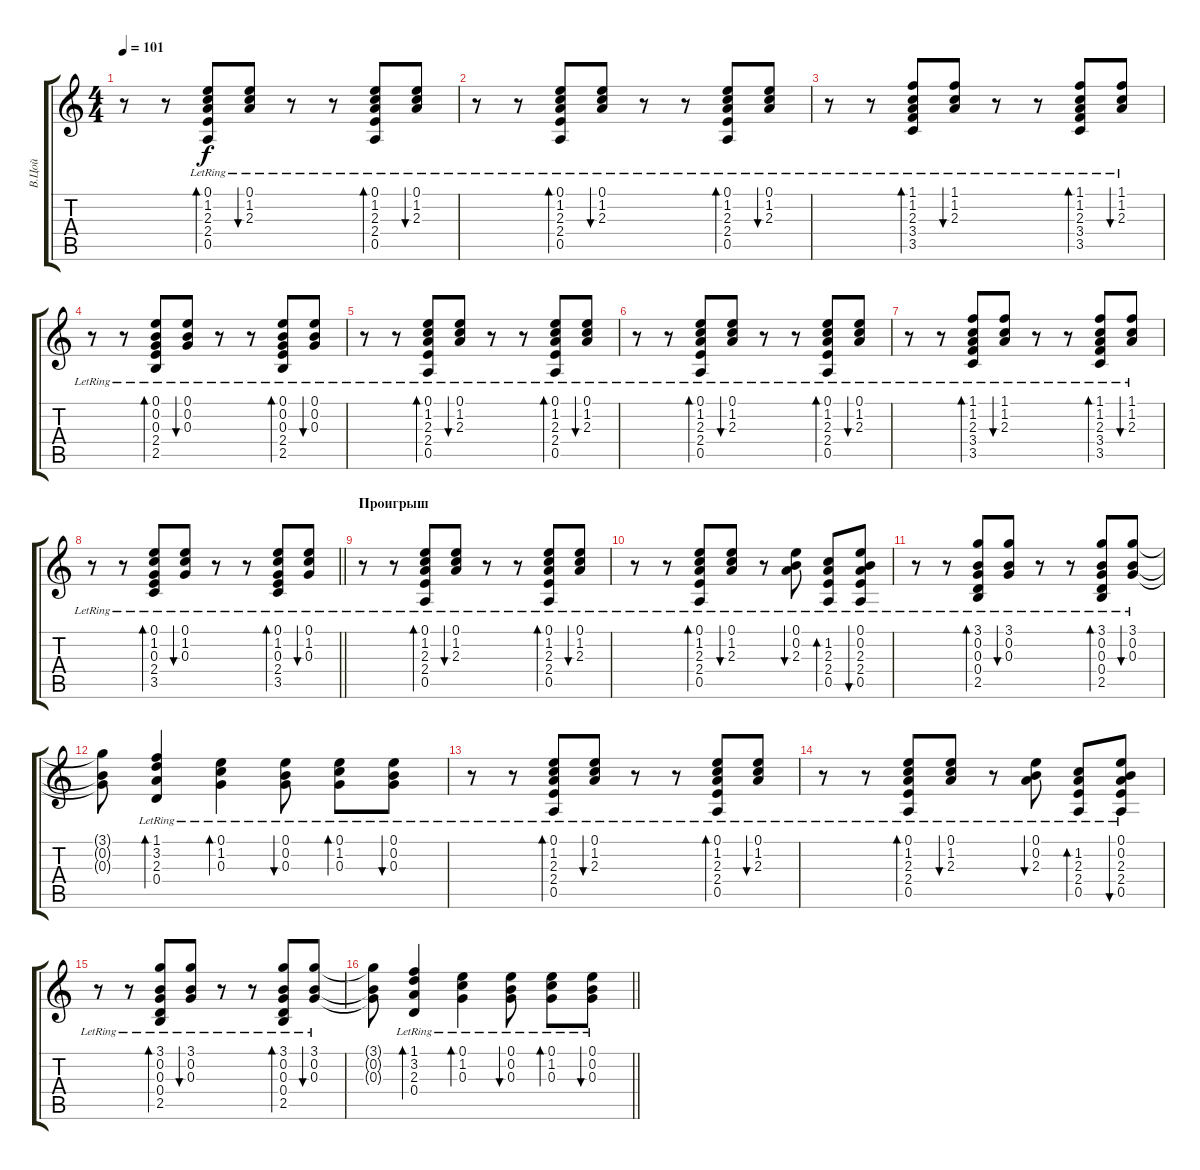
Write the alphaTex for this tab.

\track ("В.Цой" "В.Цой") {instrument acousticguitarsteel}
\staff {score tabs}
\tuning (E4 B3 G3 D3 A2 E2) {hide}
\ts (4 4)
\tempo 101
\clef g2
\ks c
r.8{dy f} r.8 (0.1{lr} 1.2{lr} 2.3{lr} 2.4{lr} 0.5{lr}).8{bd 60} (0.1{lr} 1.2{lr} 2.3{lr}).8{bu 60} r.8 r.8 (0.1{lr} 1.2{lr} 2.3{lr} 2.4{lr} 0.5{lr}).8{bd 60} (0.1{lr} 1.2{lr} 2.3{lr}).8{bu 60} |
r.8 r.8 (0.1{lr} 1.2{lr} 2.3{lr} 2.4{lr} 0.5{lr}).8{bd 60} (0.1{lr} 1.2{lr} 2.3{lr}).8{bu 60} r.8 r.8 (0.1{lr} 1.2{lr} 2.3{lr} 2.4{lr} 0.5{lr}).8{bd 60} (0.1{lr} 1.2{lr} 2.3{lr}).8{bu 60} |
r.8 r.8 (1.1{lr} 1.2{lr} 2.3{lr} 3.4{lr} 3.5{lr}).8{bd 60} (1.1{lr} 1.2{lr} 2.3{lr}).8{bu 60} r.8 r.8 (1.1{lr} 1.2{lr} 2.3{lr} 3.4{lr} 3.5{lr}).8{bd 60} (1.1{lr} 1.2{lr} 2.3{lr}).8{bu 60} |
r.8 r.8 (0.1{lr} 0.2{lr} 0.3{lr} 2.4{lr} 2.5{lr}).8{bd 60} (0.1{lr} 0.2{lr} 0.3{lr}).8{bu 60} r.8 r.8 (0.1{lr} 0.2{lr} 0.3{lr} 2.4{lr} 2.5{lr}).8{bd 60} (0.1{lr} 0.2{lr} 0.3{lr}).8{bu 60} |
r.8 r.8 (0.1{lr} 1.2{lr} 2.3{lr} 2.4{lr} 0.5{lr}).8{bd 60} (0.1{lr} 1.2{lr} 2.3{lr}).8{bu 60} r.8 r.8 (0.1{lr} 1.2{lr} 2.3{lr} 2.4{lr} 0.5{lr}).8{bd 60} (0.1{lr} 1.2{lr} 2.3{lr}).8{bu 60} |
r.8 r.8 (0.1{lr} 1.2{lr} 2.3{lr} 2.4{lr} 0.5{lr}).8{bd 60} (0.1{lr} 1.2{lr} 2.3{lr}).8{bu 60} r.8 r.8 (0.1{lr} 1.2{lr} 2.3{lr} 2.4{lr} 0.5{lr}).8{bd 60} (0.1{lr} 1.2{lr} 2.3{lr}).8{bu 60} |
r.8 r.8 (1.1{lr} 1.2{lr} 2.3{lr} 3.4{lr} 3.5{lr}).8{bd 60} (1.1{lr} 1.2{lr} 2.3{lr}).8{bu 60} r.8 r.8 (1.1{lr} 1.2{lr} 2.3{lr} 3.4{lr} 3.5{lr}).8{bd 60} (1.1{lr} 1.2{lr} 2.3{lr}).8{bu 60} |
\barLineRight lightlight
r.8 r.8 (0.1{lr} 1.2{lr} 0.3{lr} 2.4{lr} 3.5{lr}).8{bd 60} (0.1{lr} 1.2{lr} 0.3{lr}).8{bu 60} r.8 r.8 (0.1{lr} 1.2{lr} 0.3{lr} 2.4{lr} 3.5{lr}).8{bd 60} (0.1{lr} 1.2{lr} 0.3{lr}).8{bu 60} |
\section ("" "Проигрыш")
r.8 r.8 (0.1{lr} 1.2{lr} 2.3{lr} 2.4{lr} 0.5{lr}).8{bd 60} (0.1{lr} 1.2{lr} 2.3{lr}).8{bu 60} r.8 r.8 (0.1{lr} 1.2{lr} 2.3{lr} 2.4{lr} 0.5{lr}).8{bd 60} (0.1{lr} 1.2{lr} 2.3{lr}).8{bu 60} |
r.8 r.8 (0.1{lr} 1.2{lr} 2.3{lr} 2.4{lr} 0.5{lr}).8{bd 60} (0.1{lr} 1.2{lr} 2.3{lr}).8{bu 60} r.8 (0.1{lr} 0.2{lr} 2.3{lr}).8{bu 60} (1.2{lr} 2.3{lr} 2.4{lr} 0.5{lr}).8{bd 60} (0.1{lr} 0.2{lr} 2.3{lr} 2.4{lr} 0.5{lr}).8{bu 60} |
r.8 r.8 (3.1{lr} 0.2{lr} 0.3{lr} 0.4{lr} 2.5{lr}).8{bd 60} (3.1{lr} 0.2{lr} 0.3{lr}).8{bu 60} r.8 r.8 (3.1{lr} 0.2{lr} 0.3{lr} 0.4{lr} 2.5{lr}).8{bd 60} (3.1{lr} 0.2{lr} 0.3{lr}).8{bu 60} |
(3.1{t} 0.2{t} 0.3{t}).8 (1.1{lr} 3.2{lr} 2.3{lr} 0.4{lr}).4{bd 60} (0.1{lr} 1.2{lr} 0.3{lr}).4{bd 60} (0.1{lr} 0.2{lr} 0.3{lr}).8{bu 60} (0.1{lr} 1.2{lr} 0.3{lr}).8{bd 60} (0.1{lr} 0.2{lr} 0.3{lr}).8{bu 60} |
r.8 r.8 (0.1{lr} 1.2{lr} 2.3{lr} 2.4{lr} 0.5{lr}).8{bd 60} (0.1{lr} 1.2{lr} 2.3{lr}).8{bu 60} r.8 r.8 (0.1{lr} 1.2{lr} 2.3{lr} 2.4{lr} 0.5{lr}).8{bd 60} (0.1{lr} 1.2{lr} 2.3{lr}).8{bu 60} |
r.8 r.8 (0.1{lr} 1.2{lr} 2.3{lr} 2.4{lr} 0.5{lr}).8{bd 60} (0.1{lr} 1.2{lr} 2.3{lr}).8{bu 60} r.8 (0.1{lr} 0.2{lr} 2.3{lr}).8{bu 60} (1.2{lr} 2.3{lr} 2.4{lr} 0.5{lr}).8{bd 60} (0.1{lr} 0.2{lr} 2.3{lr} 2.4{lr} 0.5{lr}).8{bu 60} |
r.8 r.8 (3.1{lr} 0.2{lr} 0.3{lr} 0.4{lr} 2.5{lr}).8{bd 60} (3.1{lr} 0.2{lr} 0.3{lr}).8{bu 60} r.8 r.8 (3.1{lr} 0.2{lr} 0.3{lr} 0.4{lr} 2.5{lr}).8{bd 60} (3.1{lr} 0.2{lr} 0.3{lr}).8{bu 60} |
\barLineRight lightlight
(3.1{t} 0.2{t} 0.3{t}).8 (1.1{lr} 3.2{lr} 2.3{lr} 0.4{lr}).4{bd 60} (0.1{lr} 1.2{lr} 0.3{lr}).4{bd 60} (0.1{lr} 0.2{lr} 0.3{lr}).8{bu 60} (0.1{lr} 1.2{lr} 0.3{lr}).8{bd 60} (0.1{lr} 0.2{lr} 0.3{lr}).8{bu 60}
